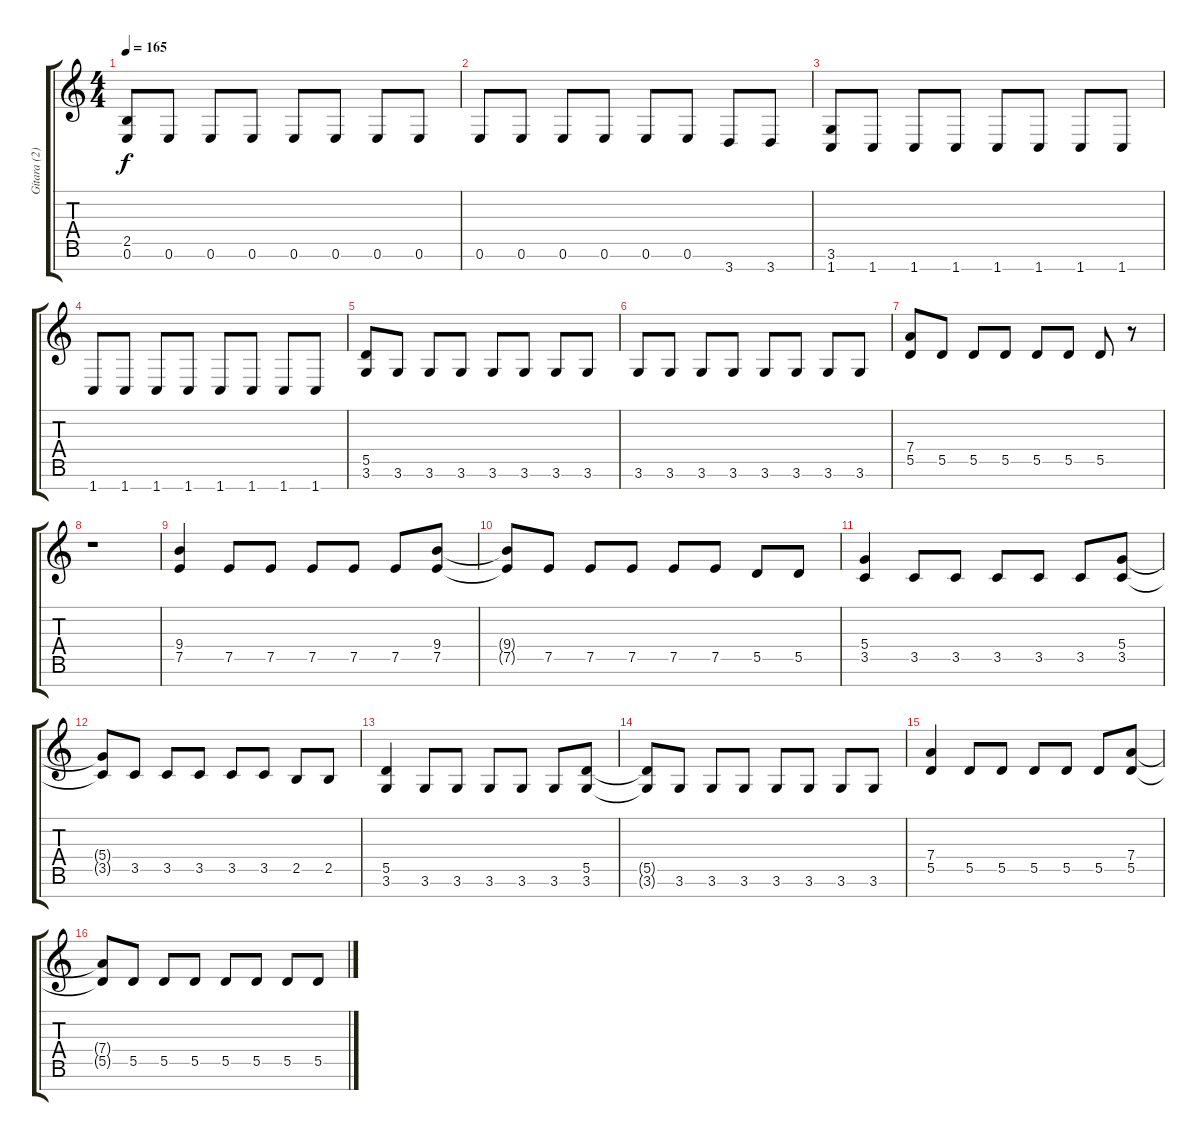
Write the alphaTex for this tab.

\track ("Gitara (2)" "Gitara (2)") {instrument distortionguitar}
\staff {score tabs}
\tuning (E4 B3 G3 D3 A2 E2 B1) {hide}
\ts (4 4)
\tempo 165
\clef g2
\ks c
(2.5 0.6).8{dy f volume 16} 0.6.8 0.6.8 0.6.8 0.6.8 0.6.8 0.6.8 0.6.8 |
0.6.8 0.6.8 0.6.8 0.6.8 0.6.8 0.6.8 3.7.8 3.7.8 |
(3.6 1.7).8 1.7.8 1.7.8 1.7.8 1.7.8 1.7.8 1.7.8 1.7.8 |
1.7.8 1.7.8 1.7.8 1.7.8 1.7.8 1.7.8 1.7.8 1.7.8 |
(5.5 3.6).8 3.6.8 3.6.8 3.6.8 3.6.8 3.6.8 3.6.8 3.6.8 |
3.6.8 3.6.8 3.6.8 3.6.8 3.6.8 3.6.8 3.6.8 3.6.8 |
(7.4 5.5).8 5.5.8 5.5.8 5.5.8 5.5.8 5.5.8 5.5.8 r.8 |
r.1 |
(9.4 7.5).4 7.5.8 7.5.8 7.5.8 7.5.8 7.5.8 (9.4 7.5).8 |
(9.4{t} 7.5{t}).8 7.5.8 7.5.8 7.5.8 7.5.8 7.5.8 5.5.8 5.5.8 |
(5.4 3.5).4 3.5.8 3.5.8 3.5.8 3.5.8 3.5.8 (5.4 3.5).8 |
(5.4{t} 3.5{t}).8 3.5.8 3.5.8 3.5.8 3.5.8 3.5.8 2.5.8 2.5.8 |
(5.5 3.6).4 3.6.8 3.6.8 3.6.8 3.6.8 3.6.8 (5.5 3.6).8 |
(5.5{t} 3.6{t}).8 3.6.8 3.6.8 3.6.8 3.6.8 3.6.8 3.6.8 3.6.8 |
(7.4 5.5).4 5.5.8 5.5.8 5.5.8 5.5.8 5.5.8 (7.4 5.5).8 |
(7.4{t} 5.5{t}).8 5.5.8 5.5.8 5.5.8 5.5.8 5.5.8 5.5.8 5.5.8
